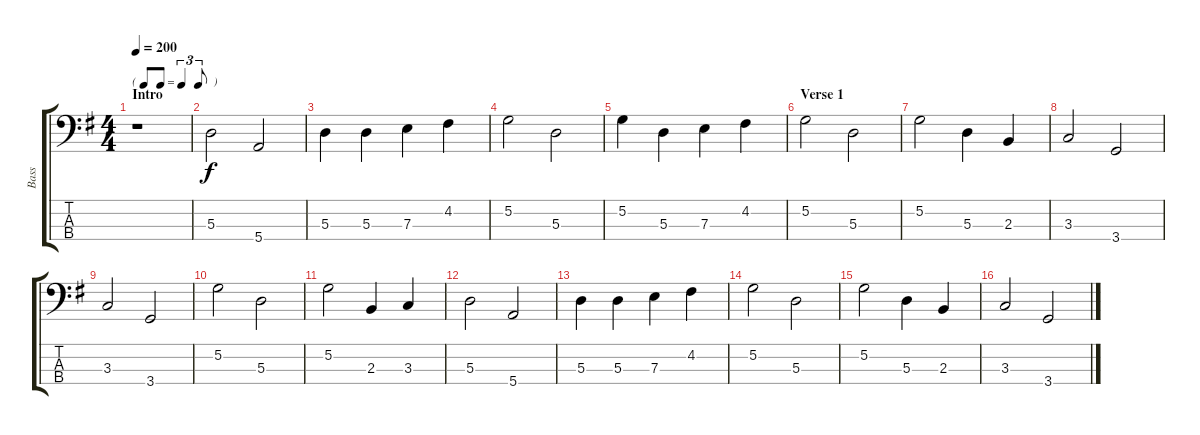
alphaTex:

\track ("Bass" "Bass") {instrument electricbasspick}
\staff {score tabs}
\tuning (G2 D2 A1 E1) {hide}
\ts (4 4)
\tf triplet8th
\section ("" "Intro")
\tempo 200
\clef f4
\ks g
r.1{dy f instrument electricbasspick} |
5.3.2 5.4.2 |
5.3.4 5.3.4 7.3.4 4.2.4 |
5.2.2 5.3.2 |
5.2.4 5.3.4 7.3.4 4.2.4 |
\section ("" "Verse 1")
5.2.2 5.3.2 |
5.2.2 5.3.4 2.3.4 |
3.3.2 3.4.2 |
3.3.2 3.4.2 |
5.2.2 5.3.2 |
5.2.2 2.3.4 3.3.4 |
5.3.2 5.4.2 |
5.3.4 5.3.4 7.3.4 4.2.4 |
5.2.2 5.3.2 |
5.2.2 5.3.4 2.3.4 |
3.3.2 3.4.2
